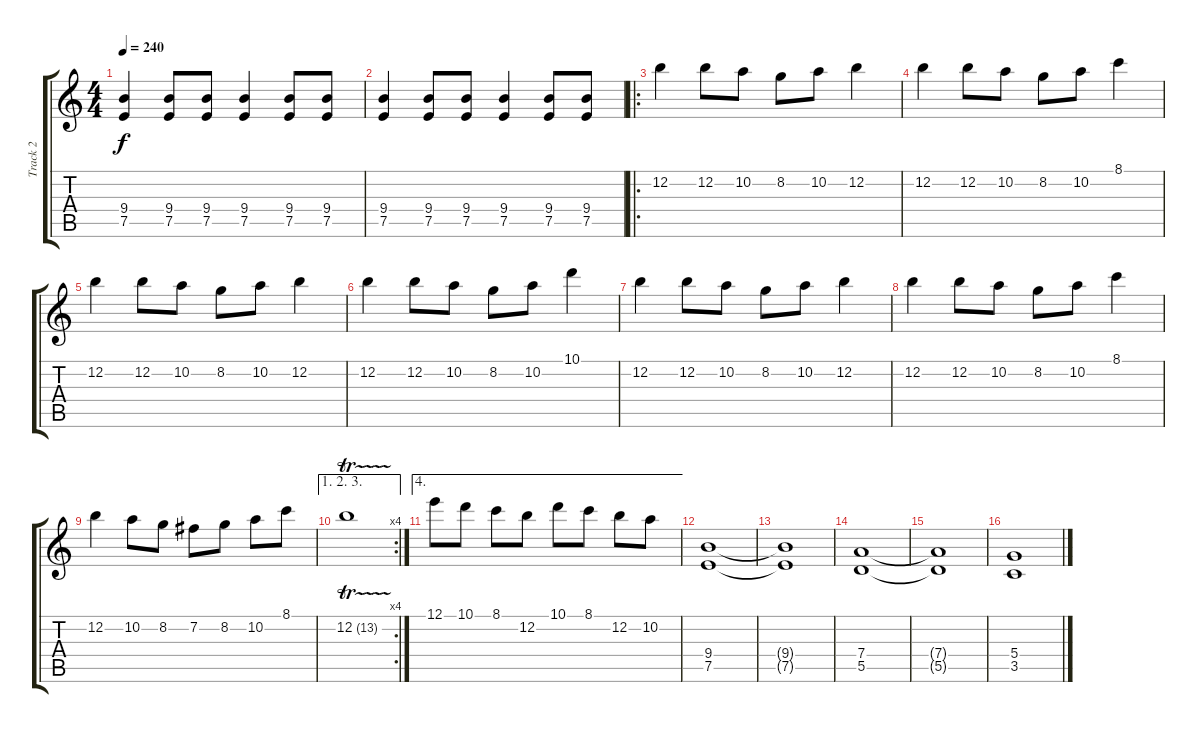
\track ("Track 2" "Track 2") {instrument distortionguitar}
\staff {score tabs}
\tuning (E4 B3 G3 D3 A2 E2) {hide}
\ts (4 4)
\tempo 240
\clef g2
\ks c
(9.4 7.5).4{dy f} (9.4 7.5).8 (9.4 7.5).8 (9.4 7.5).4 (9.4 7.5).8 (9.4 7.5).8 |
(9.4 7.5).4 (9.4 7.5).8 (9.4 7.5).8 (9.4 7.5).4 (9.4 7.5).8 (9.4 7.5).8 |
\ro
12.2.4 12.2.8 10.2.8 8.2.8 10.2.8 12.2.4 |
12.2.4 12.2.8 10.2.8 8.2.8 10.2.8 8.1.4 |
12.2.4 12.2.8 10.2.8 8.2.8 10.2.8 12.2.4 |
12.2.4 12.2.8 10.2.8 8.2.8 10.2.8 10.1.4 |
12.2.4 12.2.8 10.2.8 8.2.8 10.2.8 12.2.4 |
12.2.4 12.2.8 10.2.8 8.2.8 10.2.8 8.1.4 |
12.2.4 10.2.8 8.2.8 7.2.8 8.2.8 10.2.8 8.1.8 |
\ae (1 2 3)
\rc 4
12.2{tr (13 16)}.1 |
\ae 4
12.1.8 10.1.8 8.1.8 12.2.8 10.1.8 8.1.8 12.2.8 10.2.8 |
(9.4 7.5).1 |
(9.4{t} 7.5{t}).1 |
(7.4 5.5).1 |
(7.4{t} 5.5{t}).1 |
(5.4 3.5).1
